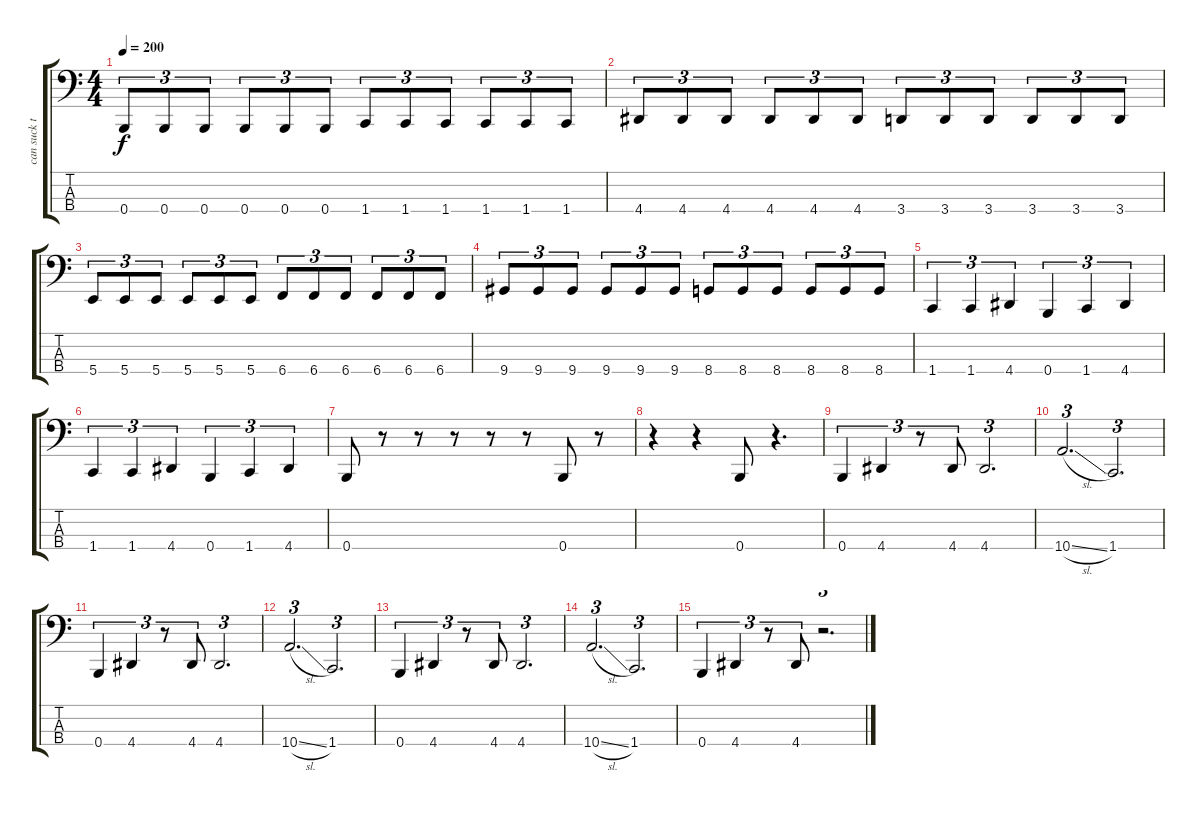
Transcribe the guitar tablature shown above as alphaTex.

\track ("can suck these" "can suck t") {instrument electricbasspick}
\staff {score tabs}
\tuning (E2 B1 Gb1 B0) {hide}
\ts (4 4)
\tempo 200
\clef f4
\ks c
0.4.8{tu (3 2) dy f} 0.4.8{tu (3 2)} 0.4.8{tu (3 2)} 0.4.8{tu (3 2)} 0.4.8{tu (3 2)} 0.4.8{tu (3 2)} 1.4.8{tu (3 2)} 1.4.8{tu (3 2)} 1.4.8{tu (3 2)} 1.4.8{tu (3 2)} 1.4.8{tu (3 2)} 1.4.8{tu (3 2)} |
4.4.8{tu (3 2)} 4.4.8{tu (3 2)} 4.4.8{tu (3 2)} 4.4.8{tu (3 2)} 4.4.8{tu (3 2)} 4.4.8{tu (3 2)} 3.4.8{tu (3 2)} 3.4.8{tu (3 2)} 3.4.8{tu (3 2)} 3.4.8{tu (3 2)} 3.4.8{tu (3 2)} 3.4.8{tu (3 2)} |
5.4.8{tu (3 2)} 5.4.8{tu (3 2)} 5.4.8{tu (3 2)} 5.4.8{tu (3 2)} 5.4.8{tu (3 2)} 5.4.8{tu (3 2)} 6.4.8{tu (3 2)} 6.4.8{tu (3 2)} 6.4.8{tu (3 2)} 6.4.8{tu (3 2)} 6.4.8{tu (3 2)} 6.4.8{tu (3 2)} |
9.4.8{tu (3 2)} 9.4.8{tu (3 2)} 9.4.8{tu (3 2)} 9.4.8{tu (3 2)} 9.4.8{tu (3 2)} 9.4.8{tu (3 2)} 8.4.8{tu (3 2)} 8.4.8{tu (3 2)} 8.4.8{tu (3 2)} 8.4.8{tu (3 2)} 8.4.8{tu (3 2)} 8.4.8{tu (3 2)} |
1.4.4{tu (3 2)} 1.4.4{tu (3 2)} 4.4.4{tu (3 2)} 0.4.4{tu (3 2)} 1.4.4{tu (3 2)} 4.4.4{tu (3 2)} |
1.4.4{tu (3 2)} 1.4.4{tu (3 2)} 4.4.4{tu (3 2)} 0.4.4{tu (3 2)} 1.4.4{tu (3 2)} 4.4.4{tu (3 2)} |
0.4.8 r.8 r.8 r.8 r.8 r.8 0.4.8 r.8 |
r.4 r.4 0.4.8 r.4{d} |
0.4.4{tu (3 2)} 4.4.4{tu (3 2)} r.8{tu (3 2)} 4.4.8{tu (3 2)} 4.4.2{d tu (3 2)} |
10.4{sl}.2{d tu (3 2)} 1.4.2{d tu (3 2)} |
0.4.4{tu (3 2)} 4.4.4{tu (3 2)} r.8{tu (3 2)} 4.4.8{tu (3 2)} 4.4.2{d tu (3 2)} |
10.4{sl}.2{d tu (3 2)} 1.4.2{d tu (3 2)} |
0.4.4{tu (3 2)} 4.4.4{tu (3 2)} r.8{tu (3 2)} 4.4.8{tu (3 2)} 4.4.2{d tu (3 2)} |
10.4{sl}.2{d tu (3 2)} 1.4.2{d tu (3 2)} |
0.4.4{tu (3 2)} 4.4.4{tu (3 2)} r.8{tu (3 2)} 4.4.8{tu (3 2)} r.2{d tu (3 2)}
